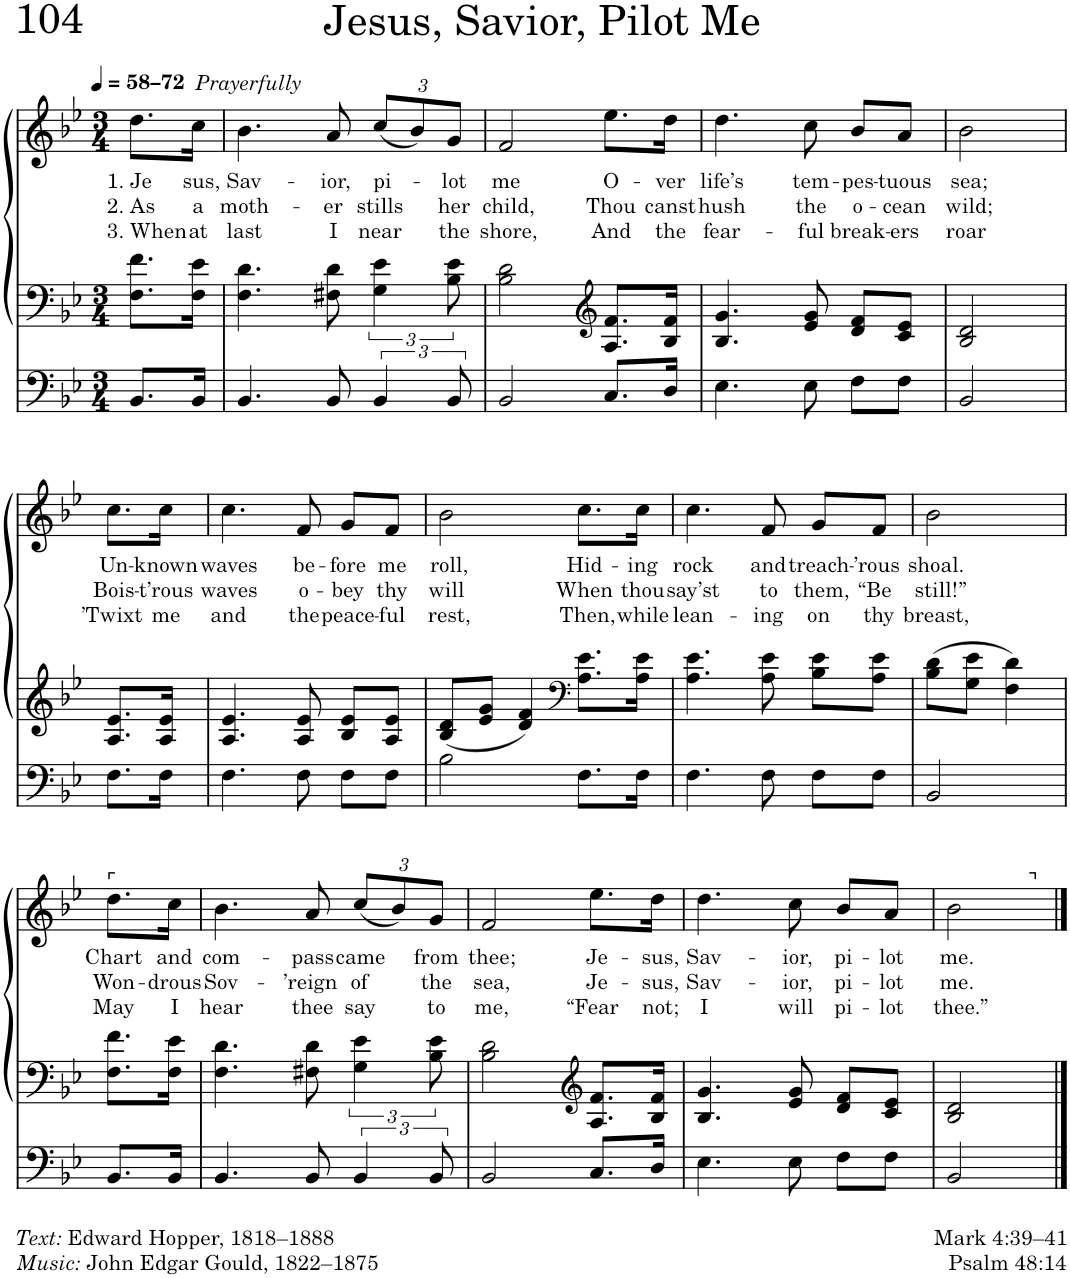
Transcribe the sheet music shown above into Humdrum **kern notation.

**kern	**kern	**kern	**text	**text	**text
*part1	*part1	*part1	*part1	*part1	*part1
*staff3	*staff2	*staff1	*staff1	*staff1	*staff1
*I"Organ	*	*	*	*	*
*I'Org.	*	*	*	*	*
*clefF4	*clefF4	*clefG2	*	*	*
*k[b-e-]	*k[b-e-]	*k[b-e-]	*	*	*
*M3/4	*M3/4	*M3/4	*	*	*
*MM58	*MM58	*MM58	*	*	*
=1	=1	=1	=1	=1	=1
!	!	!LO:TX:a:i:t=Prayerfully	!	!	!
!	!	!LO:TX:a:B:t=–72	!	!	!
!	!	!	!LO:LY:b	!LO:LY:b	!LO:LY:b
8.BB-/L	8.F\ 8.f\L	8.dd\L	1. Je	2. As	3. When
!	!	!	!LO:LY:b	!LO:LY:b	!LO:LY:b
16BB-/Jk	16F\ 16e-\Jk	16cc\Jk	-sus,	a	at
=2	=2	=2	=2	=2	=2
!	!	!	!LO:LY:b	!LO:LY:b	!LO:LY:b
4.BB-/	4.F\ 4.d\	4.b-\	Sav-	moth-	last
!	!	!	!LO:LY:b	!LO:LY:b	!LO:LY:b
8BB-/	8F#X\ 8d\	8a/	-ior,	-er	I
*	*	*Xbrackettup	*	*	*
!	!	!	!LO:LY:b	!LO:LY:b	!LO:LY:b
6BB-/	6G\ 6e-\	(12cc/L	pi-	stills	near
.	.	12b-/)	.	.	.
!	!	!	!LO:LY:b	!LO:LY:b	!LO:LY:b
12BB-/	12B-\ 12e-\	12g/J	-lot	her	the
=3	=3	=3	=3	=3	=3
!	!	!	!LO:LY:b	!LO:LY:b	!LO:LY:b
2BB-/	2B-\ 2d\	2f/	me	child,	shore,
*	*clefG2	*	*	*	*
!	!	!	!LO:LY:b	!LO:LY:b	!LO:LY:b
8.C/L	8.A/ 8.f/L	8.ee-\L	O-	Thou	And
!	!	!	!LO:LY:b	!LO:LY:b	!LO:LY:b
16D/Jk	16B-/ 16f/Jk	16dd\Jk	-ver	canst	the
=4	=4	=4	=4	=4	=4
!	!	!	!LO:LY:b	!LO:LY:b	!LO:LY:b
4.E-\	4.B-/ 4.g/	4.dd\	life’s	hush	fear-
!	!	!	!LO:LY:b	!LO:LY:b	!LO:LY:b
8E-\	8e-/ 8g/	8cc\	tem-	the	-ful
!	!	!	!LO:LY:b	!LO:LY:b	!LO:LY:b
8F\L	8d/ 8f/L	8b-/L	-pes-	o-	break-
!	!	!	!LO:LY:b	!LO:LY:b	!LO:LY:b
8F\J	8c/ 8e-/J	8a/J	-tuous	-cean	-ers
=5	=5	=5	=5	=5	=5
!	!	!	!LO:LY:b	!LO:LY:b	!LO:LY:b
2BB-/	2B-/ 2d/	2b-\	sea;	wild;	roar
!!LO:LB:g=z
=6	=6	=6	=6	=6	=6
!	!	!	!LO:LY:b	!LO:LY:b	!LO:LY:b
8.F\L	8.A/ 8.e-/L	8.cc\L	Un-	Bois-	’Twixt
!	!	!	!LO:LY:b	!LO:LY:b	!LO:LY:b
16F\Jk	16A/ 16e-/Jk	16cc\Jk	-known	-t’rous	me
=7	=7	=7	=7	=7	=7
!	!	!	!LO:LY:b	!LO:LY:b	!LO:LY:b
4.F\	4.A/ 4.e-/	4.cc\	waves	waves	and
!	!	!	!LO:LY:b	!LO:LY:b	!LO:LY:b
8F\	8A/ 8e-/	8f/	be-	o-	the
!	!	!	!LO:LY:b	!LO:LY:b	!LO:LY:b
8F\L	8B-/ 8e-/L	8g/L	-fore	-bey	peace-
!	!	!	!LO:LY:b	!LO:LY:b	!LO:LY:b
8F\J	8A/ 8e-/J	8f/J	me	thy	-ful
=8	=8	=8	=8	=8	=8
!	!	!	!LO:LY:b	!LO:LY:b	!LO:LY:b
2B-\	8B-/ 8d/L	2b-\	roll,	will	rest,
.	8e-/ 8g/J	.	.	.	.
.	4d/ 4f/	.	.	.	.
*	*clefF4	*	*	*	*
!	!	!	!LO:LY:b	!LO:LY:b	!LO:LY:b
8.F\L	8.A\ 8.e-\L	8.cc\L	Hid-	When	Then,
!	!	!	!LO:LY:b	!LO:LY:b	!LO:LY:b
16F\Jk	16A\ 16e-\Jk	16cc\Jk	-ing	thou	while
=9	=9	=9	=9	=9	=9
!	!	!	!LO:LY:b	!LO:LY:b	!LO:LY:b
4.F\	4.A\ 4.e-\	4.cc\	rock	say’st	lean-
!	!	!	!LO:LY:b	!LO:LY:b	!LO:LY:b
8F\	8A\ 8e-\	8f/	and	to	-ing
!	!	!	!LO:LY:b	!LO:LY:b	!LO:LY:b
8F\L	8B-\ 8e-\L	8g/L	treach-	them,	on
!	!	!	!LO:LY:b	!LO:LY:b	!LO:LY:b
8F\J	8A\ 8e-\J	8f/J	-’rous	“Be	thy
=10	=10	=10	=10	=10	=10
!	!	!	!LO:LY:b	!LO:LY:b	!LO:LY:b
2BB-/	8B-\ 8d\L	2b-\	shoal.	still!”	breast,
.	8G\ 8e-\J	.	.	.	.
.	4F\ 4d\	.	.	.	.
!!LO:LB:g=z
=11	=11	=11	=11	=11	=11
!	!	!LO:TX:a:t=⌜	!	!	!
!	!	!	!LO:LY:b	!LO:LY:b	!LO:LY:b
8.BB-/L	8.F\ 8.f\L	8.dd\L	Chart	Won-	May
!	!	!	!LO:LY:b	!LO:LY:b	!LO:LY:b
16BB-/Jk	16F\ 16e-\Jk	16cc\Jk	and	-drous	I
=12	=12	=12	=12	=12	=12
!	!	!	!LO:LY:b	!LO:LY:b	!LO:LY:b
4.BB-/	4.F\ 4.d\	4.b-\	com-	Sov-	hear
!	!	!	!LO:LY:b	!LO:LY:b	!LO:LY:b
8BB-/	8F#X\ 8d\	8a/	-pass	-’reign	thee
!	!	!	!LO:LY:b	!LO:LY:b	!LO:LY:b
6BB-/	6G\ 6e-\	(12cc/L	came	of	say
.	.	12b-/)	.	.	.
!	!	!	!LO:LY:b	!LO:LY:b	!LO:LY:b
12BB-/	12B-\ 12e-\	12g/J	from	the	to
=13	=13	=13	=13	=13	=13
!	!	!	!LO:LY:b	!LO:LY:b	!LO:LY:b
2BB-/	2B-\ 2d\	2f/	thee;	sea,	me,
*	*clefG2	*	*	*	*
!	!	!	!LO:LY:b	!LO:LY:b	!LO:LY:b
8.C/L	8.A/ 8.f/L	8.ee-\L	Je-	Je-	“Fear
!	!	!	!LO:LY:b	!LO:LY:b	!LO:LY:b
16D/Jk	16B-/ 16f/Jk	16dd\Jk	-sus,	-sus,	not;
=14	=14	=14	=14	=14	=14
!	!	!	!LO:LY:b	!LO:LY:b	!LO:LY:b
4.E-\	4.B-/ 4.g/	4.dd\	Sav-	Sav-	I
!	!	!	!LO:LY:b	!LO:LY:b	!LO:LY:b
8E-\	8e-/ 8g/	8cc\	-ior,	-ior,	will
!	!	!	!LO:LY:b	!LO:LY:b	!LO:LY:b
8F\L	8d/ 8f/L	8b-/L	pi-	pi-	pi-
!	!	!	!LO:LY:b	!LO:LY:b	!LO:LY:b
8F\J	8c/ 8e-/J	8a/J	-lot	-lot	-lot
=15	=15	=15	=15	=15	=15
!	!	!	!LO:LY:b	!LO:LY:b	!LO:LY:b
*	*	*^	*	*	*
2BB-/	2B-/ 2d/	2b-\	4.ryy	me.	me.	thee.”
!	!	!	!LO:TX:a:t=⌝	!	!	!
.	.	.	8ryy	.	.	.
*	*	*v	*v	*	*	*
==	==	==	==	==	==
*-	*-	*-	*-	*-	*-
